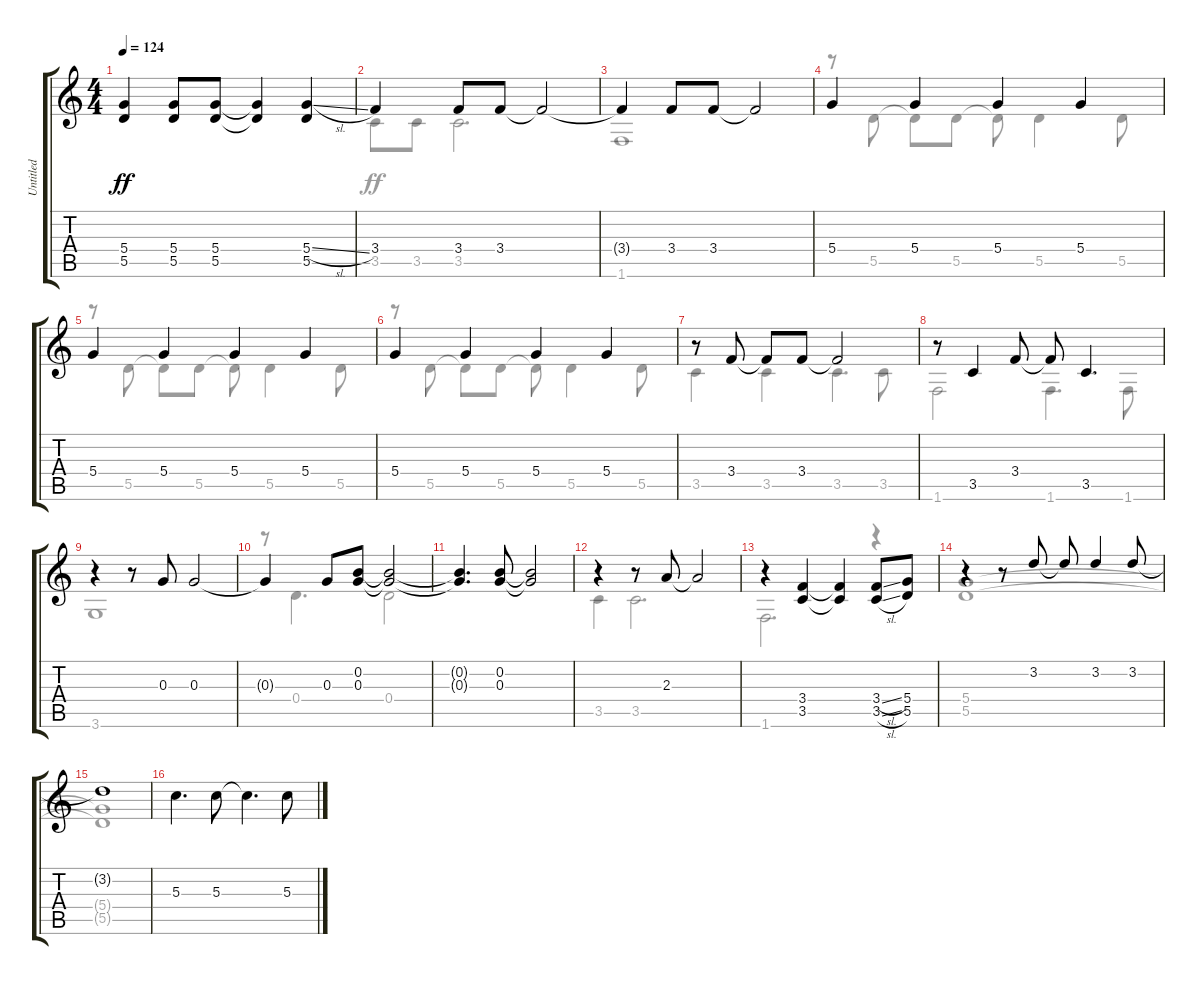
\track ("Untitled" "Untitled") {instrument distortionguitar}
\staff {score tabs}
\tuning (E4 B3 G3 D3 A2 E2) {hide}
\voice
\ts (4 4)
\tempo 124
\clef g2
\ks c
(5.4{t} 5.5{t}).4{dy ff} (5.4 5.5).8 (5.4 5.5).8 (5.4{t} 5.5{t}).4 (5.4{sl} 5.5).4 |
3.4.4 3.4.8 3.4.8 3.4{t}.2 |
3.4{t}.4 3.4.8 3.4.8 3.4{t}.2 |
5.4.4 5.4.4 5.4.4 5.4.4 |
5.4.4 5.4.4 5.4.4 5.4.4 |
5.4.4 5.4.4 5.4.4 5.4.4 |
r.8 3.4.8 3.4{t}.8 3.4.8 3.4{t}.2 |
r.8 3.5.4 3.4.8 3.4{t}.8 3.5.4{d} |
r.4 r.8 0.3.8 0.3.2 |
0.3{t}.4 0.3.8 (0.2 0.3).8 (0.2{t} 0.3{t}).2 |
(0.2{t} 0.3{t}).4{d} (0.2 0.3).8 (0.2{t} 0.3{t}).2 |
r.4 r.8 2.3.8 2.3{t}.2 |
r.4 (3.4 3.5).4 (3.4{t} 3.5{t}).4 (3.4{sl} 3.5{sl}).8 (5.4 5.5).8 |
r.4 r.8 3.2.8 3.2{t}.8 3.2.4 3.2.8 |
3.2{t}.1 |
5.3.4{d} 5.3.8 5.3{t}.4{d} 5.3{sl}.8
\voice
\clef g2
\ottava regular
\simile none
\ks c
|
3.5.8 3.5.8 3.5.2{d} |
1.6.1 |
r.8 5.5.8 5.5{t}.8 5.5.8 5.5{t}.8 5.5.4 5.5.8 |
r.8 5.5.8 5.5{t}.8 5.5.8 5.5{t}.8 5.5.4 5.5.8 |
r.8 5.5.8 5.5{t}.8 5.5.8 5.5{t}.8 5.5.4 5.5.8 |
3.5.4 3.5.4 3.5.4{d} 3.5.8 |
1.6.2 1.6.4{d} 1.6.8 |
3.6.1 |
r.8 0.4.4{d} 0.4.2 |
|
3.5.4 3.5.2{d} |
1.6.2{d} r.4 |
(5.4 5.5).1 |
(5.4{t} 5.5{t}).1 |
